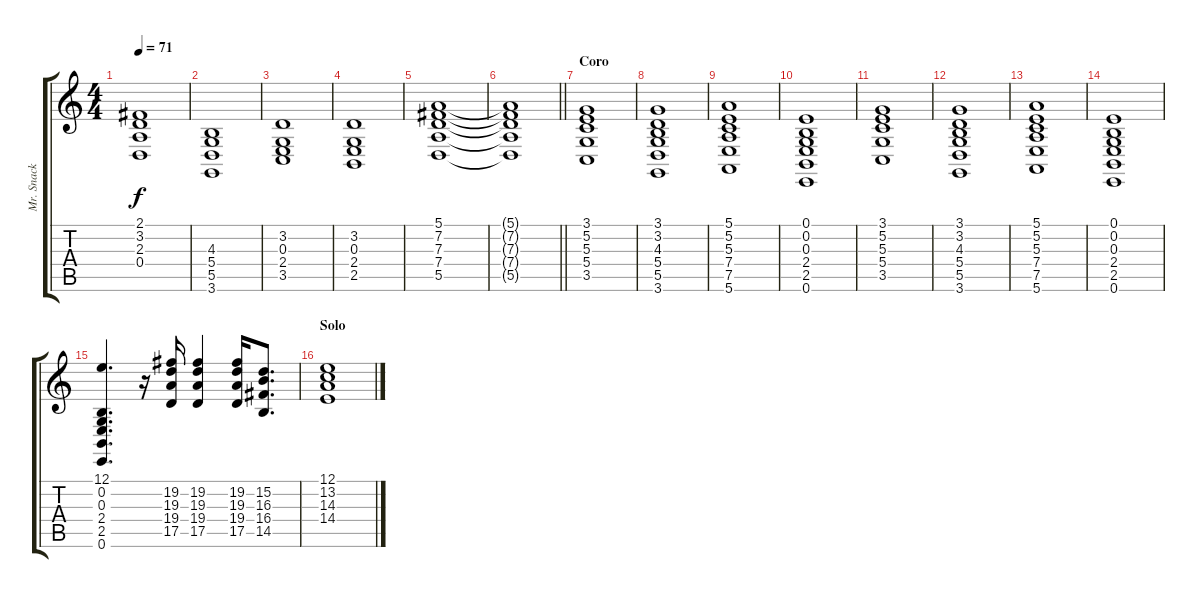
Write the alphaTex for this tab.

\track ("Mr. Snack" "Mr. Snack") {instrument stringensemble1}
\staff {score tabs}
\tuning (E4 B3 G3 D3 A2 E2) {hide}
\ts (4 4)
\tempo 71
\clef g2
\ks c
(2.1 3.2 2.3 0.4).1{dy f} |
(4.3 5.4 5.5 3.6).1 |
(3.2 0.3 2.4 3.5).1 |
(3.2 0.3 2.4 2.5).1 |
(5.1 7.2 7.3 7.4 5.5).1 |
\barLineRight lightlight
(5.1{t} 7.2{t} 7.3{t} 7.4{t} 5.5{t}).1 |
\section ("" "Coro")
(3.1 5.2 5.3 5.4 3.5).1 |
(3.1 3.2 4.3 5.4 5.5 3.6).1 |
(5.1 5.2 5.3 7.4 7.5 5.6).1 |
(0.1 0.2 0.3 2.4 2.5 0.6).1 |
(3.1 5.2 5.3 5.4 3.5).1 |
(3.1 3.2 4.3 5.4 5.5 3.6).1 |
(5.1 5.2 5.3 7.4 7.5 5.6).1 |
(0.1 0.2 0.3 2.4 2.5 0.6).1 |
(12.1 0.2 0.3 2.4 2.5 0.6).4{d} r.16 (19.2 19.3 19.4 17.5).16 (19.2 19.3 19.4 17.5).4 (19.2 19.3 19.4 17.5).16 (15.2 16.3 16.4 14.5).8{d} |
\section ("" "Solo")
(12.1 13.2 14.3 14.4).1
